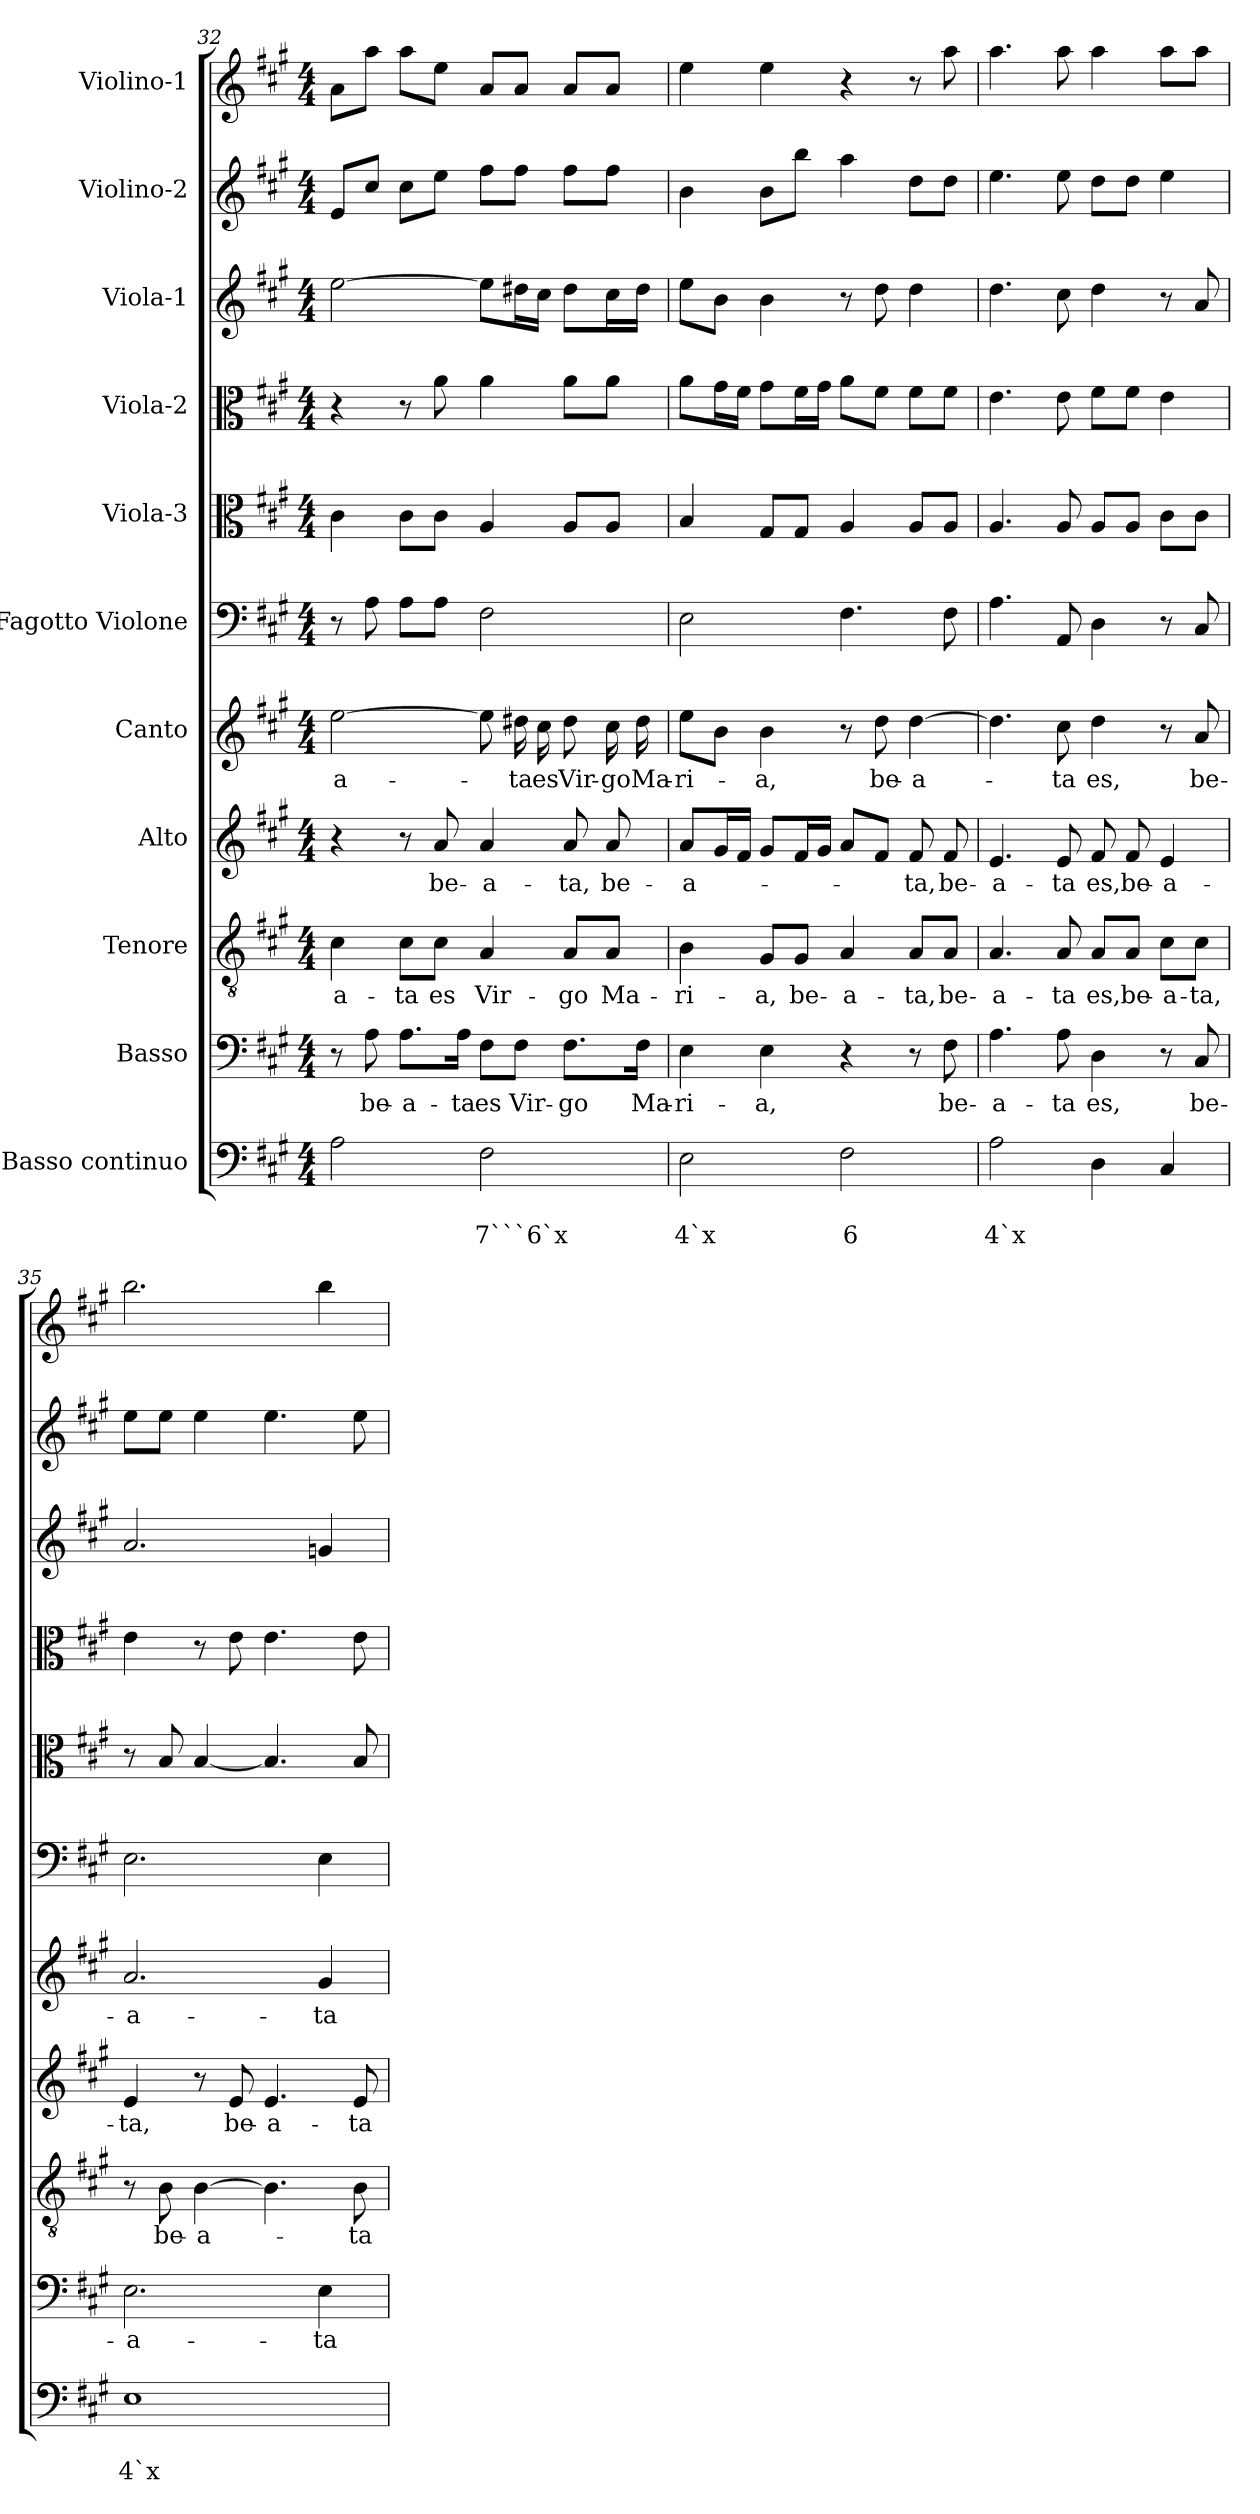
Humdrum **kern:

**kern	**text	**text	**kern	**text	**kern	**text	**kern	**text	**kern	**text	**kern	**kern	**kern	**kern	**kern	**kern
*part11	*part11	*part11	*part10	*part10	*part9	*part9	*part8	*part8	*part7	*part7	*part6	*part5	*part4	*part3	*part2	*part1
*staff11	*staff11	*staff11	*staff10	*staff10	*staff9	*staff9	*staff8	*staff8	*staff7	*staff7	*staff6	*staff5	*staff4	*staff3	*staff2	*staff1
*I"Basso continuo	*	*	*I"Basso	*	*I"Tenore	*	*I"Alto	*	*I"Canto	*	*I"Fagotto Violone	*I"Viola-3	*I"Viola-2	*I"Viola-1	*I"Violino-2	*I"Violino-1
!!LO:PB:g=z
*clefF4	*	*	*clefF4	*	*clefGv2	*	*clefG2	*	*clefG2	*	*clefF4	*clefC3	*clefC3	*clefG2	*clefG2	*clefG2
*k[f#c#g#]	*	*	*k[f#c#g#]	*	*k[f#c#g#]	*	*k[f#c#g#]	*	*k[f#c#g#]	*	*k[f#c#g#]	*k[f#c#g#]	*k[f#c#g#]	*k[f#c#g#]	*k[f#c#g#]	*k[f#c#g#]
*A:	*	*	*A:	*	*A:	*	*A:	*	*A:	*	*A:	*A:	*A:	*A:	*A:	*A:
*M4/4	*	*	*M4/4	*	*M4/4	*	*M4/4	*	*M4/4	*	*M4/4	*M4/4	*M4/4	*M4/4	*M4/4	*M4/4
=32	=32	=32	=32	=32	=32	=32	=32	=32	=32	=32	=32	=32	=32	=32	=32	=32
!	!	!	!	!	!	!LO:LY:b	!	!	!	!LO:LY:b	!	!	!	!	!	!
2A\	.	.	8r	.	4c#\	-a-	4r	.	[2ee\	-a-	8r	4c#\	4r	[2ee\	8e/L	8a\L
!	!	!	!	!LO:LY:b	!	!	!	!	!	!	!	!	!	!	!	!
.	.	.	8A\	be-	.	.	.	.	.	.	8A\	.	.	.	8cc#/J	8aa\J
!	!	!	!	!LO:LY:b	!	!LO:LY:b	!	!	!	!	!	!	!	!	!	!
.	.	.	8.A\L	-a-	8c#\L	-ta	8r	.	.	.	8A\L	8c#\L	8r	.	8cc#\L	8aa\L
!	!	!	!	!	!	!LO:LY:b	!	!LO:LY:b	!	!	!	!	!	!	!	!
.	.	.	.	.	8c#\J	es	8a/	be-	.	.	8A\J	8c#\J	8a\	.	8ee\J	8ee\J
!	!	!	!	!LO:LY:b	!	!	!	!	!	!	!	!	!	!	!	!
.	.	.	16A\Jk	-ta	.	.	.	.	.	.	.	.	.	.	.	.
!	!	!LO:LY:b	!	!LO:LY:b	!	!LO:LY:b	!	!LO:LY:b	!	!	!	!	!	!	!	!
2F#\	.	7```6`x	8F#\L	es	4A/	Vir-	4a/	-a-	8ee\]	.	2F#\	4A/	4a\	8ee\L]	8ff#\L	8a/L
!	!	!	!	!LO:LY:b	!	!	!	!	!	!LO:LY:b	!	!	!	!	!	!
.	.	.	8F#\J	Vir-	.	.	.	.	16dd#X\	-ta	.	.	.	16dd#X\L	8ff#\J	8a/J
!	!	!	!	!	!	!	!	!	!	!LO:LY:b	!	!	!	!	!	!
.	.	.	.	.	.	.	.	.	16cc#\	es	.	.	.	16cc#\JJ	.	.
!	!	!	!	!LO:LY:b	!	!LO:LY:b	!	!LO:LY:b	!	!LO:LY:b	!	!	!	!	!	!
.	.	.	8.F#\L	-go	8A/L	-go	8a/	-ta,	8dd#\	Vir-	.	8A/L	8a\L	8dd#\L	8ff#\L	8a/L
!	!	!	!	!	!	!LO:LY:b	!	!LO:LY:b	!	!LO:LY:b	!	!	!	!	!	!
.	.	.	.	.	8A/J	Ma-	8a/	be-	16cc#\	-go	.	8A/J	8a\J	16cc#\L	8ff#\J	8a/J
!	!	!	!	!LO:LY:b	!	!	!	!	!	!LO:LY:b	!	!	!	!	!	!
.	.	.	16F#\Jk	Ma-	.	.	.	.	16dd#\	Ma-	.	.	.	16dd#\JJ	.	.
=33	=33	=33	=33	=33	=33	=33	=33	=33	=33	=33	=33	=33	=33	=33	=33	=33
!	!	!LO:LY:b	!	!LO:LY:b	!	!LO:LY:b	!	!LO:LY:b	!	!LO:LY:b	!	!	!	!	!	!
2E\	.	4`x	4E\	-ri-	4B\	-ri-	8a/L	-a-	8ee\L	-ri-	2E\	4B/	8a\L	8ee\L	4b\	4ee\
.	.	.	.	.	.	.	16g#/L	.	8b\J	.	.	.	16g#\L	8b\J	.	.
.	.	.	.	.	.	.	16f#/JJ	.	.	.	.	.	16f#\JJ	.	.	.
!	!	!	!	!LO:LY:b	!	!LO:LY:b	!	!	!	!LO:LY:b	!	!	!	!	!	!
.	.	.	4E\	-a,	8G#/L	-a,	8g#/L	.	4b\	-a,	.	8G#/L	8g#\L	4b\	8b\L	4ee\
!	!	!	!	!	!	!LO:LY:b	!	!	!	!	!	!	!	!	!	!
.	.	.	.	.	8G#/J	be-	16f#/L	.	.	.	.	8G#/J	16f#\L	.	8bb\J	.
.	.	.	.	.	.	.	16g#/JJ	.	.	.	.	.	16g#\JJ	.	.	.
!	!	!LO:LY:b	!	!	!	!LO:LY:b	!	!	!	!	!	!	!	!	!	!
2F#\	.	6	4r	.	4A/	-a-	8a/L	.	8r	.	4.F#\	4A/	8a\L	8r	4aa\	4r
!	!	!	!	!	!	!	!	!	!	!LO:LY:b	!	!	!	!	!	!
.	.	.	.	.	.	.	8f#/J	.	8dd\	be-	.	.	8f#\J	8dd\	.	.
!	!	!	!	!	!	!LO:LY:b	!	!LO:LY:b	!	!LO:LY:b	!	!	!	!	!	!
.	.	.	8r	.	8A/L	-ta,	8f#/	-ta,	[4dd\	-a-	.	8A/L	8f#\L	4dd\	8dd\L	8r
!	!	!	!	!LO:LY:b	!	!LO:LY:b	!	!LO:LY:b	!	!	!	!	!	!	!	!
.	.	.	8F#\	be-	8A/J	be-	8f#/	be-	.	.	8F#\	8A/J	8f#\J	.	8dd\J	8aa\
=34	=34	=34	=34	=34	=34	=34	=34	=34	=34	=34	=34	=34	=34	=34	=34	=34
!	!	!LO:LY:b	!	!LO:LY:b	!	!LO:LY:b	!	!LO:LY:b	!	!	!	!	!	!	!	!
2A\	.	4`x	4.A\	-a-	4.A/	-a-	4.e/	-a-	4.dd\]	.	4.A\	4.A/	4.e\	4.dd\	4.ee\	4.aa\
!	!	!	!	!LO:LY:b	!	!LO:LY:b	!	!LO:LY:b	!	!LO:LY:b	!	!	!	!	!	!
.	.	.	8A\	-ta	8A/	-ta	8e/	-ta	8cc#\	-ta	8AA/	8A/	8e\	8cc#\	8ee\	8aa\
!	!	!	!	!LO:LY:b	!	!LO:LY:b	!	!LO:LY:b	!	!LO:LY:b	!	!	!	!	!	!
4D\	.	.	4D\	es,	8A/L	es,	8f#/	es,	4dd\	es,	4D\	8A/L	8f#\L	4dd\	8dd\L	4aa\
!	!	!	!	!	!	!LO:LY:b	!	!LO:LY:b	!	!	!	!	!	!	!	!
.	.	.	.	.	8A/J	be-	8f#/	be-	.	.	.	8A/J	8f#\J	.	8dd\J	.
!	!	!	!	!	!	!LO:LY:b	!	!LO:LY:b	!	!	!	!	!	!	!	!
4C#/	.	.	8r	.	8c#\L	-a-	4e/	-a-	8r	.	8r	8c#\L	4e\	8r	4ee\	8aa\L
!	!	!	!	!LO:LY:b	!	!LO:LY:b	!	!	!	!LO:LY:b	!	!	!	!	!	!
.	.	.	8C#/	be-	8c#\J	-ta,	.	.	8a/	be-	8C#/	8c#\J	.	8a/	.	8aa\J
=35	=35	=35	=35	=35	=35	=35	=35	=35	=35	=35	=35	=35	=35	=35	=35	=35
!	!	!LO:LY:b	!	!LO:LY:b	!	!	!	!LO:LY:b	!	!LO:LY:b	!	!	!	!	!	!
1E	.	4`x	2.E\	-a-	8r	.	4e/	-ta,	2.a/	-a-	2.E\	8r	4e\	2.a/	8ee\L	2.bb\
!	!	!	!	!	!	!LO:LY:b	!	!	!	!	!	!	!	!	!	!
.	.	.	.	.	8B\	be-	.	.	.	.	.	8B/	.	.	8ee\J	.
!	!	!	!	!	!	!LO:LY:b	!	!	!	!	!	!	!	!	!	!
.	.	.	.	.	[4B\	-a-	8r	.	.	.	.	[4B/	8r	.	4ee\	.
!	!	!	!	!	!	!	!	!LO:LY:b	!	!	!	!	!	!	!	!
.	.	.	.	.	.	.	8e/	be-	.	.	.	.	8e\	.	.	.
!	!	!	!	!	!	!	!	!LO:LY:b	!	!	!	!	!	!	!	!
.	.	.	.	.	4.B\]	.	4.e/	-a-	.	.	.	4.B/]	4.e\	.	4.ee\	.
!	!	!	!	!LO:LY:b	!	!	!	!	!	!LO:LY:b	!	!	!	!	!	!
.	.	.	4E\	-ta	.	.	.	.	4g#/	-ta	4E\	.	.	4gn/	.	4bb\
!	!	!	!	!	!	!LO:LY:b	!	!LO:LY:b	!	!	!	!	!	!	!	!
.	.	.	.	.	8B\	-ta	8e/	-ta	.	.	.	8B/	8e\	.	8ee\	.
=	=	=	=	=	=	=	=	=	=	=	=	=	=	=	=	=
*-	*-	*-	*-	*-	*-	*-	*-	*-	*-	*-	*-	*-	*-	*-	*-	*-
